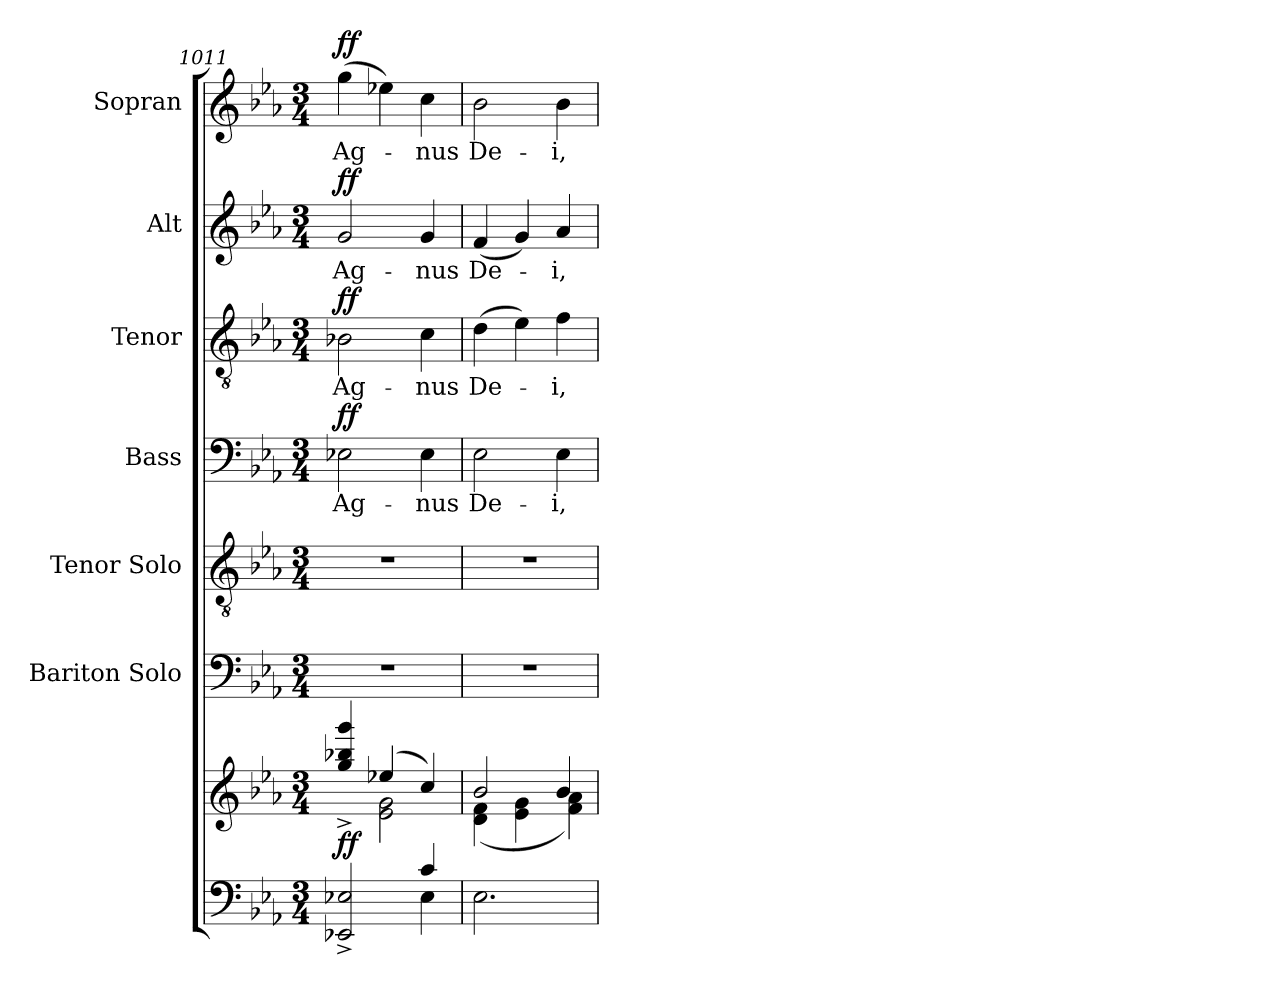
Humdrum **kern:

**kern	**kern	**dynam	**kern	**kern	**kern	**text	**dynam	**kern	**text	**dynam	**kern	**text	**dynam	**kern	**text	**dynam
*part7	*part7	*part7	*part6	*part5	*part4	*part4	*part4	*part3	*part3	*part3	*part2	*part2	*part2	*part1	*part1	*part1
*staff8	*staff7	*staff7/8	*staff6	*staff5	*staff4	*staff4	*staff4	*staff3	*staff3	*staff3	*staff2	*staff2	*staff2	*staff1	*staff1	*staff1
*	*	*	*I"Bariton Solo	*I"Tenor Solo	*I"Bass	*	*	*I"Tenor	*	*	*I"Alt	*	*	*I"Sopran	*	*
*	*	*	*	*	*I'B.	*	*	*I'T.	*	*	*I'A.	*	*	*I'S.	*	*
*clefF4	*clefG2	*	*clefF4	*clefGv2	*clefF4	*	*	*clefGv2	*	*	*clefG2	*	*	*clefG2	*	*
*k[b-e-a-]	*k[b-e-a-]	*	*k[b-e-a-]	*k[b-e-a-]	*k[b-e-a-]	*	*	*k[b-e-a-]	*	*	*k[b-e-a-]	*	*	*k[b-e-a-]	*	*
*E-:	*E-:	*	*E-:	*E-:	*E-:	*	*	*E-:	*	*	*E-:	*	*	*E-:	*	*
*M3/4	*M3/4	*	*M3/4	*M3/4	*M3/4	*	*	*M3/4	*	*	*M3/4	*	*	*M3/4	*	*
=1011	=1011	=1011	=1011	=1011	=1011	=1011	=1011	=1011	=1011	=1011	=1011	=1011	=1011	=1011	=1011	=1011
*^	*^	*	*	*	*	*	*	*	*	*	*	*	*	*	*	*
!	!	!	!	!LO:DY:b	!	!	!	!LO:LY:b	!LO:DY:a	!	!LO:LY:b	!LO:DY:a	!	!LO:LY:b	!LO:DY:a	!	!LO:LY:b	!LO:DY:a
2EE-X/^< 2E-X/^<	2ryy	4gg/^> 4bb-X/^> 4ggg/^>	4ryy	ff	2.r	2.r	2E-X\	Ag-	ff	2B-X\	Ag-	ff	2g/	Ag-	ff	(>4gg\	Ag-	ff
.	.	(4ee-X/	2e-\ 2g\	.	.	.	.	.	.	.	.	.	.	.	.	4ee-X\)	.	.
!	!	!	!	!	!	!	!	!LO:LY:b	!	!	!LO:LY:b	!	!	!LO:LY:b	!	!	!LO:LY:b	!
4c/	4E-\	4cc/)	.	.	.	.	4E-\	-nus	.	4c\	-nus	.	4g/	-nus	.	4cc\	-nus	.
=1012	=1012	=1012	=1012	=1012	=1012	=1012	=1012	=1012	=1012	=1012	=1012	=1012	=1012	=1012	=1012	=1012	=1012	=1012
!	!	!	!	!	!	!	!	!LO:LY:b	!	!	!LO:LY:b	!	!	!LO:LY:b	!	!	!LO:LY:b	!
*v	*v	*	*	*	*	*	*	*	*	*	*	*	*	*	*	*	*	*
2.E-\	2b-/	(4d\ 4f\	.	2.r	2.r	2E-\	De-	.	(>4d\	De-	.	(<4f/	De-	.	2b-\	De-	.
.	.	4e-\ 4g\	.	.	.	.	.	.	4e-\)	.	.	4g/)	.	.	.	.	.
!	!	!	!	!	!	!	!LO:LY:b	!	!	!LO:LY:b	!	!	!LO:LY:b	!	!	!LO:LY:b	!
.	4b-/	4f\ 4a-\)	.	.	.	4E-\	-i,	.	4f\	-i,	.	4a-/	-i,	.	4b-\	-i,	.
*	*v	*v	*	*	*	*	*	*	*	*	*	*	*	*	*	*	*
=	=	=	=	=	=	=	=	=	=	=	=	=	=	=	=	=
*-	*-	*-	*-	*-	*-	*-	*-	*-	*-	*-	*-	*-	*-	*-	*-	*-
